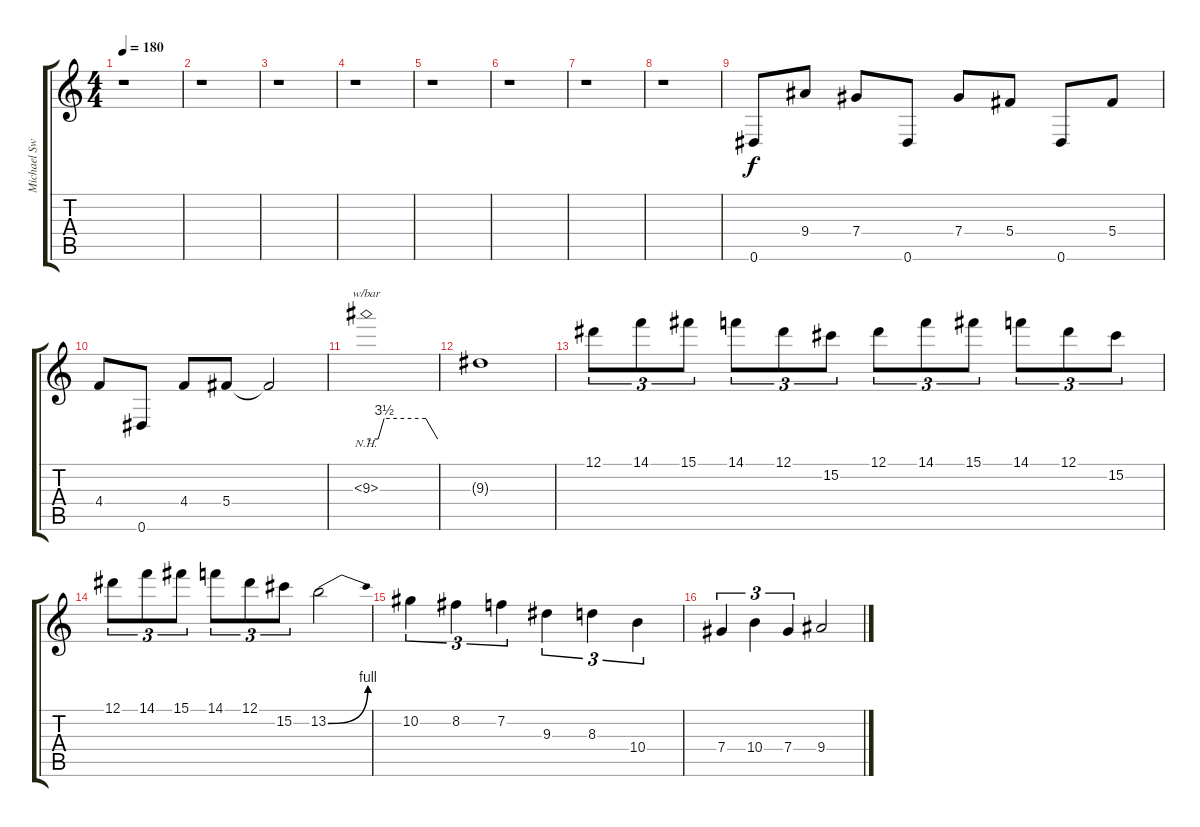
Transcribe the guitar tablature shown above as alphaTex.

\track ("Michael Sweet Lead" "Michael Sw") {instrument distortionguitar}
\staff {score tabs}
\tuning (Eb4 Bb3 Gb3 Db3 Ab2 Eb2) {hide}
\ts (4 4)
\tempo 180
\clef g2
\ks c
r.1{dy f} |
r.1 |
r.1 |
r.1 |
r.1 |
r.1 |
r.1 |
r.1 |
0.6.8 9.4.8 7.4.8 0.6.8 7.4.8 5.4.8 0.6.8 5.4.8 |
4.4.8 0.6.8 4.4.8 5.4.8 5.4{t}.2 |
9.3{nh}.1{tbe (custom default 0 0 10 0 15 14 50 14 60 0)} |
9.3{t}.1 |
12.1.8{tu (3 2)} 14.1.8{tu (3 2)} 15.1.8{tu (3 2)} 14.1.8{tu (3 2)} 12.1.8{tu (3 2)} 15.2.8{tu (3 2)} 12.1.8{tu (3 2)} 14.1.8{tu (3 2)} 15.1.8{tu (3 2)} 14.1.8{tu (3 2)} 12.1.8{tu (3 2)} 15.2.8{tu (3 2)} |
12.1.8{tu (3 2)} 14.1.8{tu (3 2)} 15.1.8{tu (3 2)} 14.1.8{tu (3 2)} 12.1.8{tu (3 2)} 15.2.8{tu (3 2)} 13.2{be (bend 0 0 60 4)}.2 |
10.2.4{tu (3 2)} 8.2.4{tu (3 2)} 7.2.4{tu (3 2)} 9.3.4{tu (3 2)} 8.3.4{tu (3 2)} 10.4.4{tu (3 2)} |
7.4.4{tu (3 2)} 10.4.4{tu (3 2)} 7.4.4{tu (3 2)} 9.4.2
